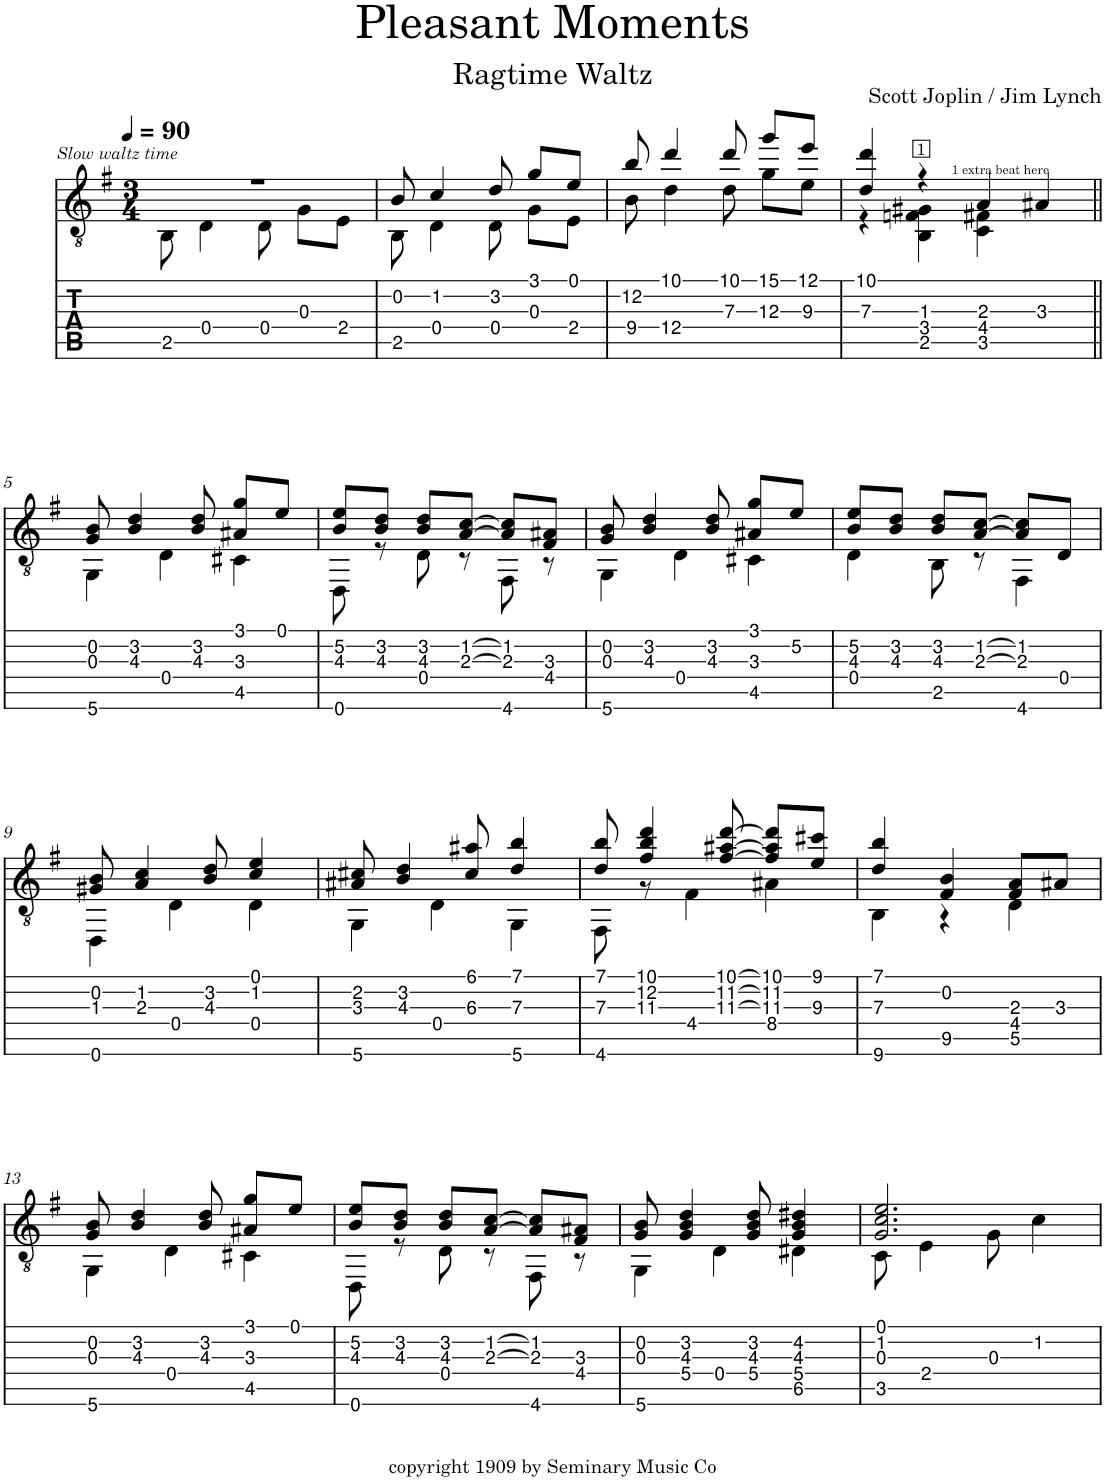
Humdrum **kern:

**kern	**kern
*part1	*part1
*staff2	*staff1
*I"Guitar	*
*I'Guit.	*
*stria6	*
*	*clefGv2
*k[f#]	*k[f#]
*M3/4	*M3/4
*MM90	*MM90
=1	=1
*^	*^
!	!	!LO:TX:a:i:t=Slow waltz time	!
2.r	8BB	2.r	8BB\
.	4D	.	4D\
.	8D	.	8D\
.	8GL	.	8G\L
.	8EJ	.	8E\J
=2	=2	=2	=2
8B	8BB	8B/	8BB\
4c	4D	4c/	4D\
8d	8D	8d/	8D\
8gL	8GL	8g/L	8G\L
8eJ	8EJ	8e/J	8E\J
=3	=3	=3	=3
8b	8B	8b/	8B\
4dd	4d	4dd/	4d\
8dd	8d	8dd/	8d\
8ggL	8gL	8gg/L	8g\L
8eeJ	8eJ	8ee/J	8e\J
=4	=4	=4	=4
4d 4dd	4r	4d/ 4dd/	4r
!	!	!LO:TX:a:t=1	!
4r	4BB 4F 4G#	4r	4BB\ 4Fn\ 4G#X\
!	!	!LO:TX:a:t=1 extra beat here	!
4A	4C 4F#	4A/	4C\ 4F#X\
4A#	4ryy	4A#X/	4ryy
!!LO:LB:g=z	!!
=5||	=5||	=5||	=5||
8G 8B	4GG	8G/ 8B/	4GG\
4B 4d	.	4B/ 4d/	.
.	4D	.	4D\
8B 8d	.	8B/ 8d/	.
8A#\ 8g\L	4C#	8A#X/ 8g/L	4C#X\
8eJ	.	8e/J	.
=6	=6	=6	=6
8B\ 8e\L	8DD	8B/ 8e/L	8DD\
8B\ 8d\J	8r	8B/ 8d/J	8r
8B\ 8d\L	8D	8B/ 8d/L	8D\
[8A\ [8c\J	8r	[8A/ [8c/J	8r
8A]\ 8c]\L	8FF#	8A/] 8c/]L	8FF#\
8F#\ 8A#\J	8r	8F#/ 8A#X/J	8r
=7	=7	=7	=7
8G 8B	4GG	8G/ 8B/	4GG\
4B 4d	.	4B/ 4d/	.
.	4D	.	4D\
8B 8d	.	8B/ 8d/	.
8A#\ 8g\L	4C#	8A#X/ 8g/L	4C#X\
8eJ	.	8e/J	.
=8	=8	=8	=8
8B\ 8e\L	4D	8B/ 8e/L	4D\
8B\ 8d\J	.	8B/ 8d/J	.
8B\ 8d\L	8BB	8B/ 8d/L	8BB\
[8A\ [8c\J	8r	[8A/ [8c/J	8r
8A]\ 8c]\L	4FF#	8A/] 8c/]L	4FF#\
8DJ	.	8D/J	.
!!LO:LB:g=z	!!
=9	=9	=9	=9
8G# 8B	4DD	8G#X/ 8B/	4DD\
4A 4c	.	4A/ 4c/	.
.	4D	.	4D\
8B 8d	.	8B/ 8d/	.
4c 4e	4D	4c/ 4e/	4D\
=10	=10	=10	=10
8A# 8c#	4GG	8A#X/ 8c#X/	4GG\
4B 4d	.	4B/ 4d/	.
.	4D	.	4D\
8c# 8a#	.	8c#/ 8a#X/	.
4d 4b	4GG	4d/ 4b/	4GG\
=11	=11	=11	=11
8d 8b	8FF#	8d/ 8b/	8FF#\
4f# 4b 4dd	8r	4f#/ 4b/ 4dd/	8r
.	4F#	.	4F#\
[8f# [8a# [8dd	.	[8f#/ [8a#X/ [8dd/	.
8f#]\ 8a#]\ 8dd]\L	4A#	8f#/] 8a#/] 8dd/]L	4A#X\
8e\ 8cc#\J	.	8e/ 8cc#X/J	.
=12	=12	=12	=12
4d 4b	4BB	4d/ 4b/	4BB\
4F# 4B	4r	4F#/ 4B/	4r
8F#\ 8A\L	4D	8F#/ 8A/L	4D\
8A#J	.	8A#X/J	.
!!LO:LB:g=z	!!
=13	=13	=13	=13
8G 8B	4GG	8G/ 8B/	4GG\
4B 4d	.	4B/ 4d/	.
.	4D	.	4D\
8B 8d	.	8B/ 8d/	.
8A#X\ 8g\L	4C#X	8A#X/ 8g/L	4C#X\
8eJ	.	8e/J	.
=14	=14	=14	=14
8B\ 8e\L	8DD	8B/ 8e/L	8DD\
8B\ 8d\J	8r	8B/ 8d/J	8r
8B\ 8d\L	8D	8B/ 8d/L	8D\
[8A\ [8c\J	8r	[8A/ [8c/J	8r
8A]\ 8c]\L	8FF#	8A/] 8c/]L	8FF#\
8F#\ 8A#X\J	8r	8F#/ 8A#X/J	8r
=15	=15	=15	=15
8G 8B	4GG	8G/ 8B/	4GG\
4G 4B 4d	.	4G/ 4B/ 4d/	.
.	4D	.	4D\
8G 8B 8d	.	8G/ 8B/ 8d/	.
4G 4B 4d#	4D#	4G/ 4B/ 4d#X/	4D#X\
=16	=16	=16	=16
2.G 2.c 2.e	8C	2.G/ 2.c/ 2.e/	8C\
.	4E	.	4E\
.	8G	.	8G\
.	4c	.	4c\
*v	*v	*	*
*	*v	*v
=	=
*-	*-
